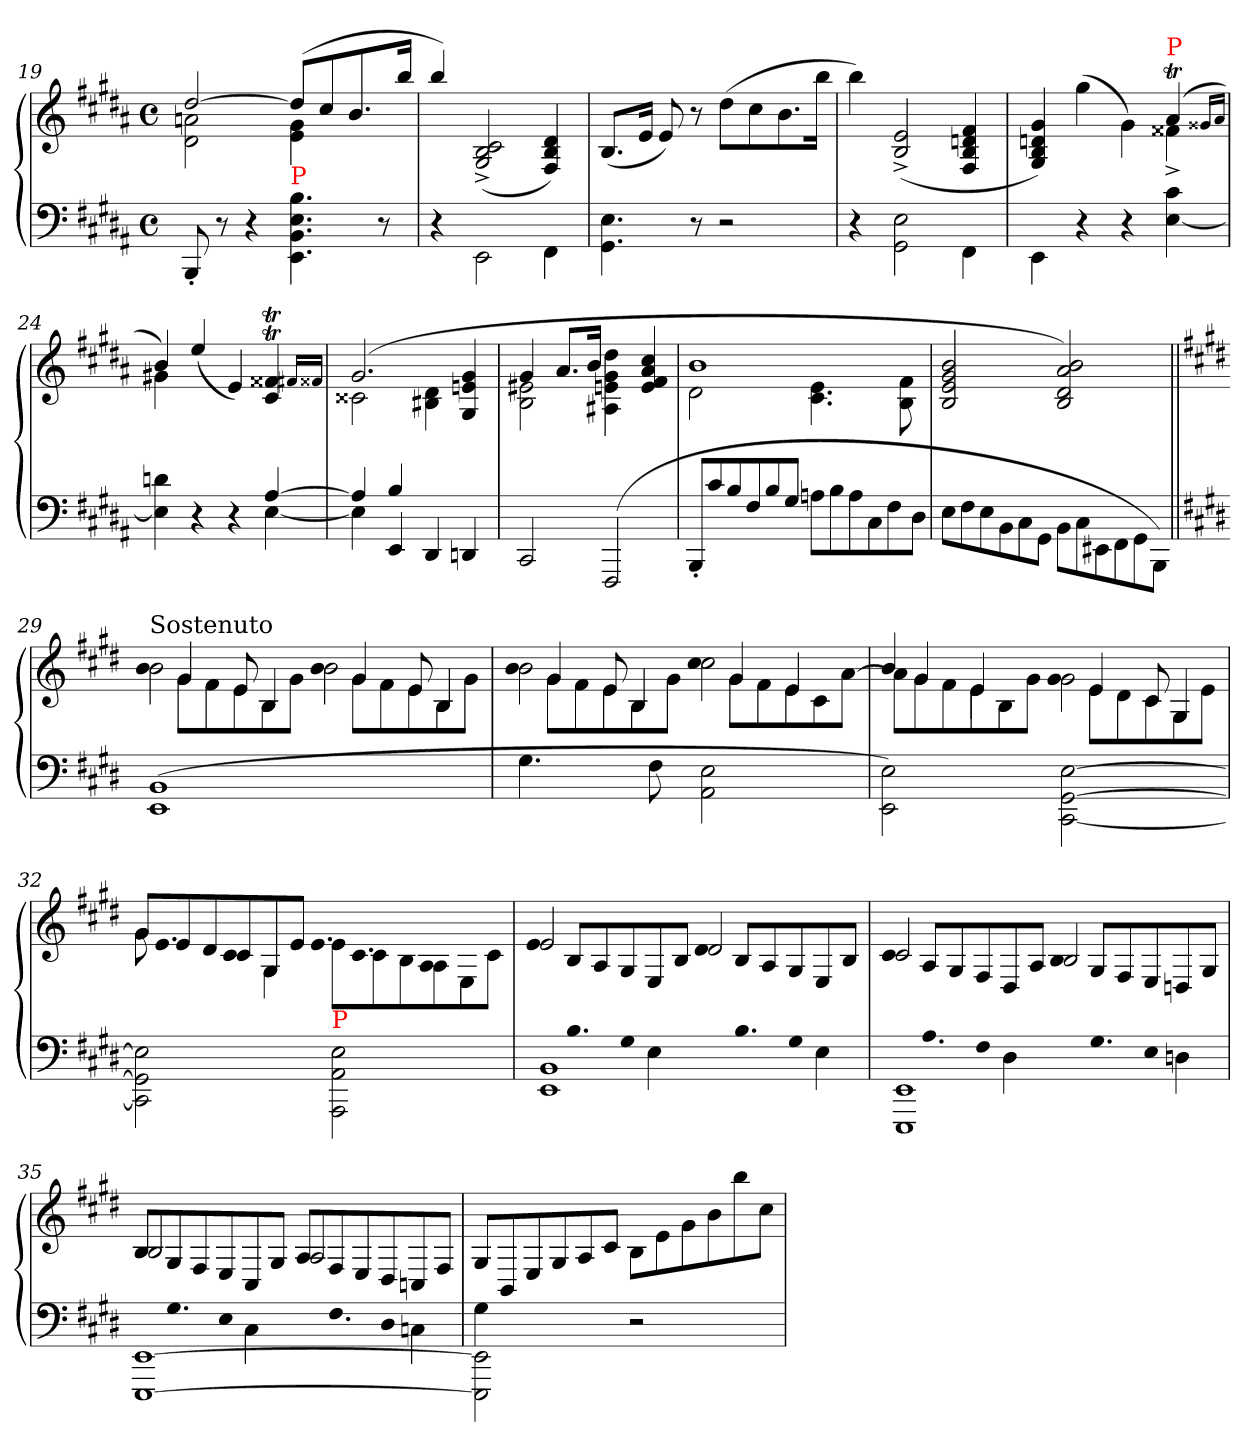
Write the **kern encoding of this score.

**kern	**kern
*part1	*part1
*staff2	*staff1
*clefF4	*clefG2
*k[f#c#g#d#a#]	*k[f#c#g#d#a#]
*B:	*B:
*M4/4	*M4/4
*met(c)	*met(c)
=19	=19
*	*^
8BBB'	[2dd#	2an 2d#
8r	.	.
4r	.	.
!LO:TX:a:color=red:t=P	!	!
4.B\ 4.E\ 4.BB\ 4.EE\	(>8dd#L]	4g# 4e
.	8cc#	.
.	8.b	4ryy
8r	.	.
.	16bbJk	.
*	*v	*v
=20	=20
4r	4bb/)
2EE\	(>2c#^>/ 2B^>/ 2G#^>/
4FF#\	4d#/ 4B/ 4F#/)
=21	=21
4.E\ 4.GG#\	(>8.B/L
.	16eJk
.	8e)
8r	8r
2r	(>8dd#L
.	8cc#
.	8.b
.	16bbJk
=22	=22
4r	4bb)
2E\ 2GG#\	(>2e^< 2B^<
4FF#\	4f#/ 4dn/ 4B/ 4F#/
=23	=23
*	*^
4EE\	4g#/ 4dn/ 4B/ 4G#/)	2.ryy
4r	(>4gg#\	.
4r	4g#\)	.
!	!LO:TX:a:color=red:t=P	!
4c# [4E	(>4a#t	4f##X^<
.	16qqg##X/LL	.
.	16qqa#/JJ	.
=24	=24	=24
*^	*	*
2.ryy	4dn 4E]	4b)	4g#X
.	4r	(>4ee/	2.ryy
.	4r	4e)	.
[4A#	[4E	4f##Xt 4c#t	.
.	.	16qqf#X/LL	.
.	.	16qqf##X/JJ	.
=25	=25	=25	=25
4A#]	4E]	(>2.g#	2c##X
4B	4EE/	.	.
2ryy	4DD#/	.	4d# 4B#X
.	4DDn/	4g#/ 4en/ 4G#/	4ryy
*v	*v	*	*
=26	=26	=26
2CC#	4g#	2e#X 2B
.	8.a#L	.
.	16bJk	.
(2FFF#	4dd#\ 4g#\ 4en\ 4A#X\	2ryy
.	4cc# 4a# 4f# 4e	.
=27	=27	=27
*Xtuplet	*	*
12BBB'>L	1b	2d#
12c#	.	.
12B	.	.
12F#	.	.
12B	.	.
12G#J	.	.
12AnL	.	4.e 4.c#
12B	.	.
12A	.	.
12C#	.	.
12F#	.	.
.	.	8f# 8B
12D#J	.	.
*	*v	*v
=28	=28
12E\L	2b 2g# 2e 2B
12F#	.
12E	.
12BB	.
12C#	.
12GG#J	.
12BB\L	2b 2a# 2d# 2B)
12C#	.
12EE#X	.
12FF#	.
12GG#	.
12BBBJ)	.
=29||	=29||
*k[f#c#g#d#]	*k[f#c#g#d#]
*	*Xtuplet
*	*^
*	*	*^
!	!LO:TX:a:t=Sostenuto	!	!
!	!	!	!LO:N:vis=2
(>1BB 1EE	12ryy	2b	12b\
.	6g#/	.	12g#\L
.	.	.	12f#\
.	12e/	.	12e\
.	6B/	.	12B\
.	.	.	12g#\J
!	!	!	!LO:N:vis=2
.	12ryy	2b	12b\
.	6g#/	.	12g#\L
.	.	.	12f#\
.	12e/	.	12e\
.	6B/	.	12B\
.	.	.	12g#\J
=30	=30	=30	=30
!	!	!	!LO:N:vis=2
4.G#	12ryy	2b	12b\
.	6g#/	.	12g#\L
.	.	.	12f#\
.	12e/	.	12e\
.	6B/	.	12B\
8F#	.	.	.
.	.	.	12g#\J
!	!	!	!LO:N:vis=2
2E\ 2AA\	12ryy	2cc#	12cc#\
.	6g#/	.	12g#\L
.	.	.	12f#\
.	4e/	.	12e\
.	.	.	12c#\
.	.	.	[12a\J
=31	=31	=31	=31
2E\ 2EE\)	12ryy	4b/	12a\L]
.	6g#/	.	12g#\
.	.	.	12f#\
.	4e/	4e	12e\
.	.	.	12B\
.	.	.	12g#\J
!	!	!	!LO:N:vis=2
[2E\ [2GG#\ [2CC#\	12ryy	2g#	12g#\
.	6e/	.	12e\L
.	.	.	12d#\
.	12c#/	.	12c#\
.	6G#/	.	12G#\
.	.	.	12e\J
=32	=32	=32	=32
!	!	!LO:N:vis=4.	!
*	*	*v	*v
2E]\ 2GG#]\ 2CC#]\	12g#/L	12g#
!	!	!LO:N:vis=4.
.	12e/	6e\
.	12d#/	.
!	!	!LO:N:vis=4
.	12c#/	12c#
.	12G#/	6G#\
.	12e/J	.
!LO:TX:a:color=red:t=P	!	!
!	!	!LO:N:vis=4.
2E\ 2AA\ 2AAA\	12e\L	12e
!	!	!LO:N:vis=4.
.	12c#/	6c#
.	12B\	.
!	!	!LO:N:vis=4
.	12A\	12A\
.	12E\	6E\
.	12c#\J	.
=33	=33	=33
*^	*	*
!	!	!	!LO:N:vis=2
1BB 1EE	12ryy	2e	12e/
!	!LO:N:vis=4.	!	!
.	6B\	.	12B/L
.	.	.	12A/
!	!LO:N:vis=4	!	!
.	12G#\	.	12G#/
.	4E\	.	12E/
.	.	.	12B/J
!	!	!	!LO:N:vis=2
.	.	2d#	12d#/
!	!LO:N:vis=4.	!	!
.	6B\	.	12B/L
.	.	.	12A/
!	!LO:N:vis=4	!	!
.	12G#\	.	12G#/
.	6E\	.	12E/
.	.	.	12B/J
=34	=34	=34	=34
!	!	!	!LO:N:vis=2
1EE 1EEE	12ryy	2c#	12c#/
!	!LO:N:vis=4.	!	!
.	6A\	.	12A/L
.	.	.	12G#/
!	!LO:N:vis=4	!	!
.	12F#\	.	12F#/
.	4D#\	.	12D#/
.	.	.	12A/J
!	!	!	!LO:N:vis=2
.	.	2B/	12B/
!	!LO:N:vis=4.	!	!
.	6G#\	.	12G#/L
.	.	.	12F#/
!	!LO:N:vis=4	!	!
.	12E\	.	12E/
.	6Dn\	.	12Dn/
.	.	.	12G#/J
=35	=35	=35	=35
[1EE [1EEE	12ryy	12B/L	2B/
!	!LO:N:vis=4.	!	!
.	6G#	12G#/	.
.	.	12F#/	.
!	!LO:N:vis=4	!	!
.	12E	12E/	.
.	4C#	12C#/	.
.	.	12G#/J	.
.	.	12A/L	2A/
!	!LO:N:vis=4.	!	!
.	6F#	12F#/	.
.	.	12E/	.
!	!LO:N:vis=4	!	!
.	12D#	12D#/	.
.	6Cn	12Cn/	.
.	.	12F#/J	.
*	*	*v	*v
=36	=36	=36
2EE]\ 2EEE]\	4G#	12G#/L
.	.	12BB/
.	.	12E/
.	2.ryy	12G#/
.	.	12A/
.	.	12c#/J
2r	.	12BL
.	.	12e
.	.	12g#
.	.	12b
.	.	12bb
.	.	12cc#J
*v	*v	*
=	=
*-	*-
